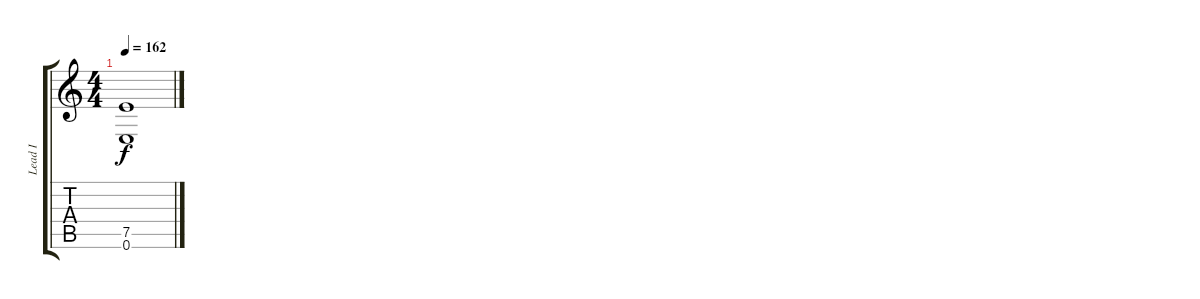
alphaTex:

\track ("Lead I" "Lead I") {instrument distortionguitar}
\staff {score tabs}
\tuning (E4 B3 G3 D3 A2 E2) {hide}
\ts (4 4)
\tempo 162
\clef g2
\ks c
(7.5 0.6).1{dy f volume 16 instrument tinklebell}
